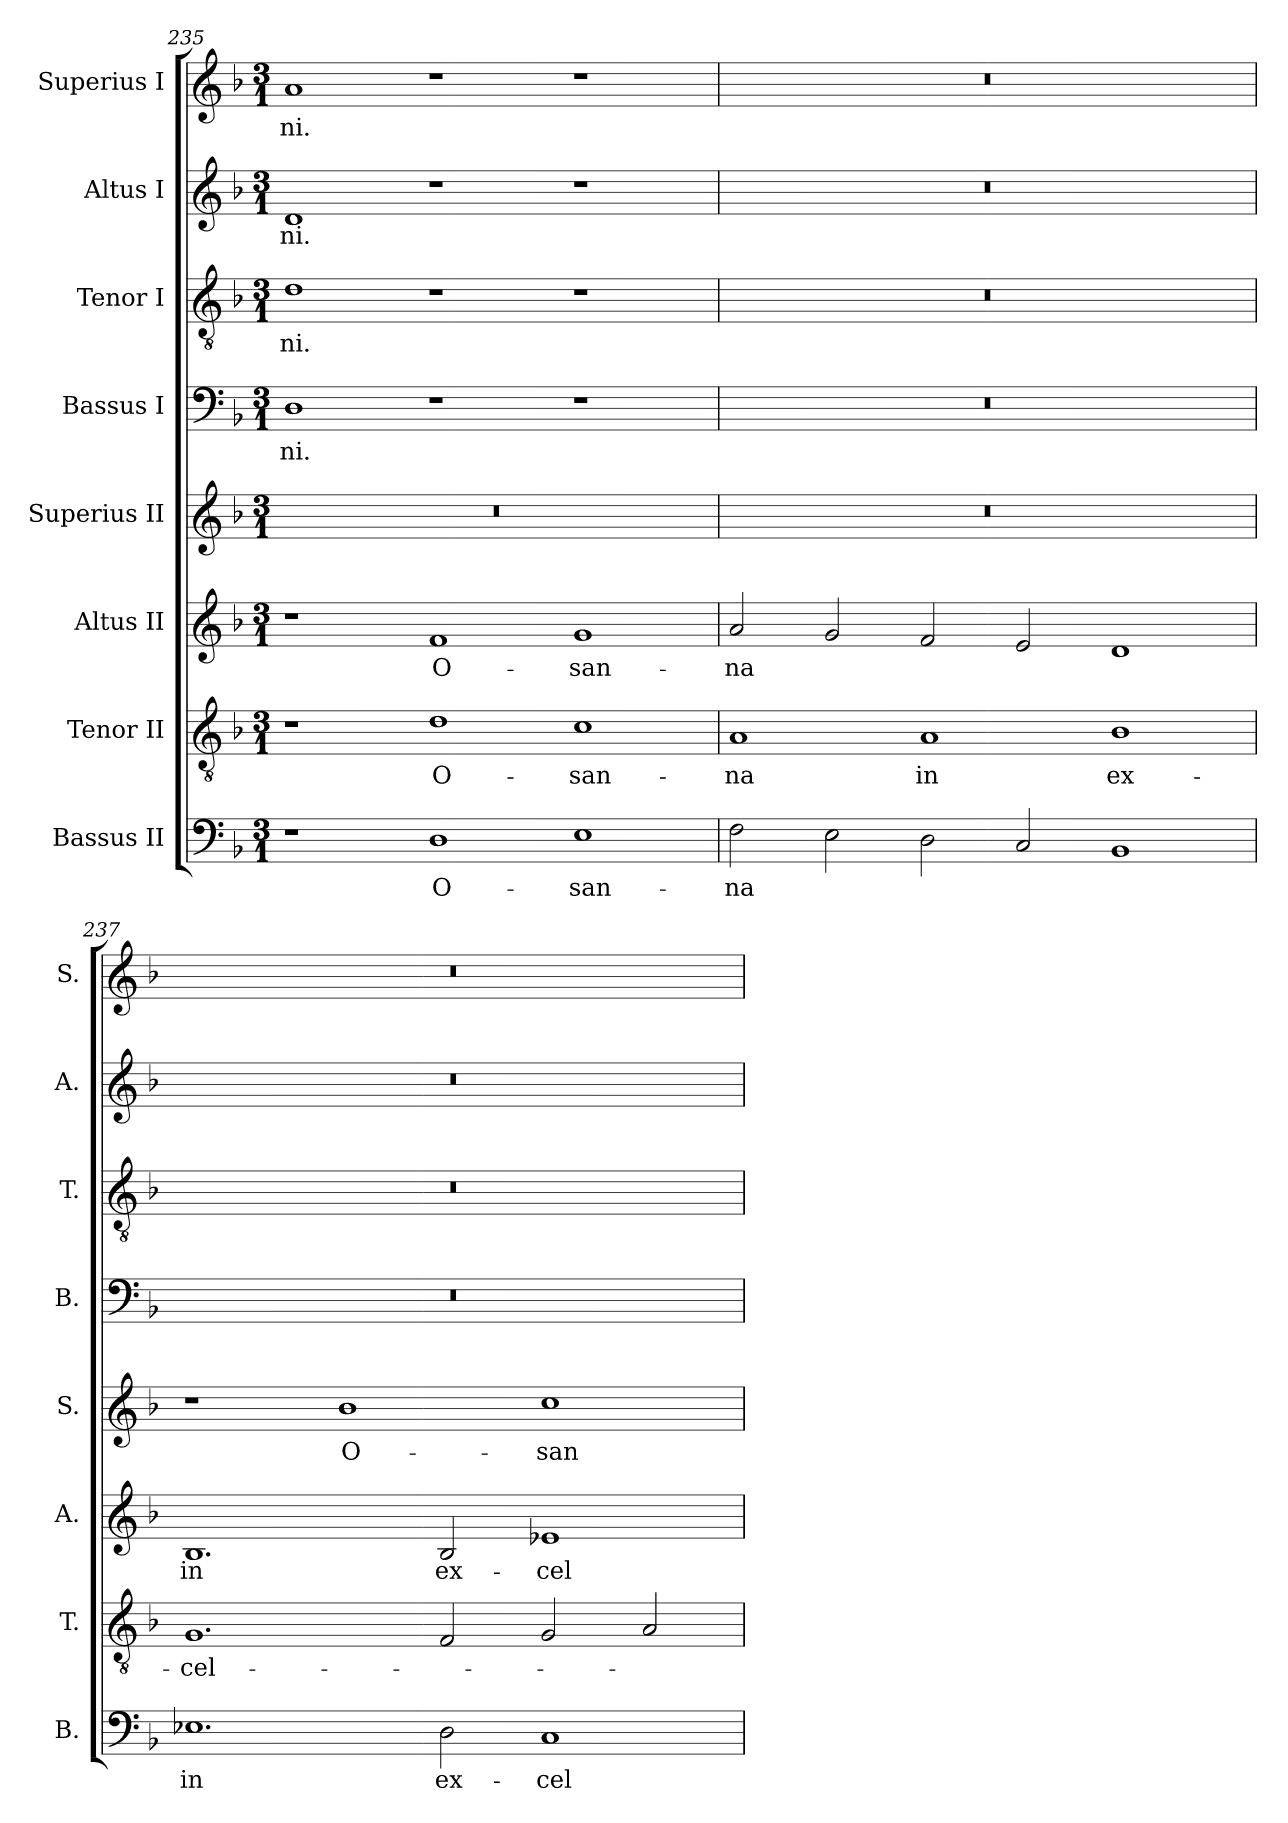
**kern	**text	**kern	**text	**kern	**text	**kern	**text	**kern	**text	**kern	**text	**kern	**text	**kern	**text
*part8	*part8	*part7	*part7	*part6	*part6	*part5	*part5	*part4	*part4	*part3	*part3	*part2	*part2	*part1	*part1
*staff8	*staff8	*staff7	*staff7	*staff6	*staff6	*staff5	*staff5	*staff4	*staff4	*staff3	*staff3	*staff2	*staff2	*staff1	*staff1
*I"Bassus II	*	*I"Tenor II	*	*I"Altus II	*	*I"Superius II	*	*I"Bassus I	*	*I"Tenor I	*	*I"Altus I	*	*I"Superius I	*
*I'B.	*	*I'T.	*	*I'A.	*	*I'S.	*	*I'B.	*	*I'T.	*	*I'A.	*	*I'S.	*
*clefF4	*	*clefGv2	*	*clefG2	*	*clefG2	*	*clefF4	*	*clefGv2	*	*clefG2	*	*clefG2	*
*	*	*ITrd7c12	*	*	*	*	*	*	*	*ITrd7c12	*	*	*	*	*
*k[b-]	*	*k[b-]	*	*k[b-]	*	*k[b-]	*	*k[b-]	*	*k[b-]	*	*k[b-]	*	*k[b-]	*
*d:	*	*d:	*	*d:	*	*d:	*	*d:	*	*d:	*	*d:	*	*d:	*
*M3/1	*	*M3/1	*	*M3/1	*	*M3/1	*	*M3/1	*	*M3/1	*	*M3/1	*	*M3/1	*
=235	=235	=235	=235	=235	=235	=235	=235	=235	=235	=235	=235	=235	=235	=235	=235
!	!	!	!	!	!	!LO:N:vis=1	!	!	!LO:LY:b	!	!LO:LY:b	!	!LO:LY:b	!	!LO:LY:b
1r	.	1r	.	1r	.	0.r	.	1D	-ni.	1D	-ni.	1d	-ni.	1a	-ni.
!	!LO:LY:b	!	!LO:LY:b	!	!LO:LY:b	!	!	!	!	!	!	!	!	!	!
1D	O-	1D	O-	1f	O-	.	.	1r	.	1r	.	1r	.	1r	.
!	!LO:LY:b	!	!LO:LY:b	!	!LO:LY:b	!	!	!	!	!	!	!	!	!	!
1E	-san-	1C	-san-	1g	-san-	.	.	1r	.	1r	.	1r	.	1r	.
=236	=236	=236	=236	=236	=236	=236	=236	=236	=236	=236	=236	=236	=236	=236	=236
!	!LO:LY:b	!	!LO:LY:b	!	!LO:LY:b	!LO:N:vis=1	!	!LO:N:vis=1	!	!LO:N:vis=1	!	!LO:N:vis=1	!	!LO:N:vis=1	!
2F\	-na	1AA	-na	2a/	-na	0.r	.	0.r	.	0.r	.	0.r	.	0.r	.
2E\	.	.	.	2g/	.	.	.	.	.	.	.	.	.	.	.
!	!	!	!LO:LY:b	!	!	!	!	!	!	!	!	!	!	!	!
2D\	.	1AA	in	2f/	.	.	.	.	.	.	.	.	.	.	.
2C/	.	.	.	2e/	.	.	.	.	.	.	.	.	.	.	.
!	!	!	!LO:LY:b	!	!	!	!	!	!	!	!	!	!	!	!
1BB-	.	1BB-	ex-	1d	.	.	.	.	.	.	.	.	.	.	.
!!LO:LB:g=z
=237	=237	=237	=237	=237	=237	=237	=237	=237	=237	=237	=237	=237	=237	=237	=237
!	!LO:LY:b	!	!LO:LY:b	!	!LO:LY:b	!	!	!LO:N:vis=1	!	!LO:N:vis=1	!	!LO:N:vis=1	!	!LO:N:vis=1	!
1.E-X	in	1.GG	-cel-	1.B-	in	1r	.	0.r	.	0.r	.	0.r	.	0.r	.
!	!	!	!	!	!	!	!LO:LY:b	!	!	!	!	!	!	!	!
.	.	.	.	.	.	1b-	O-	.	.	.	.	.	.	.	.
!	!LO:LY:b	!	!	!	!LO:LY:b	!	!	!	!	!	!	!	!	!	!
2D\	ex-	2FF/	.	2B-/	ex-	.	.	.	.	.	.	.	.	.	.
!	!LO:LY:b	!	!	!	!LO:LY:b	!	!LO:LY:b	!	!	!	!	!	!	!	!
1C	-cel-	2GG/	.	1e-X	-cel-	1cc	-san-	.	.	.	.	.	.	.	.
.	.	2AA/	.	.	.	.	.	.	.	.	.	.	.	.	.
=	=	=	=	=	=	=	=	=	=	=	=	=	=	=	=
*-	*-	*-	*-	*-	*-	*-	*-	*-	*-	*-	*-	*-	*-	*-	*-
